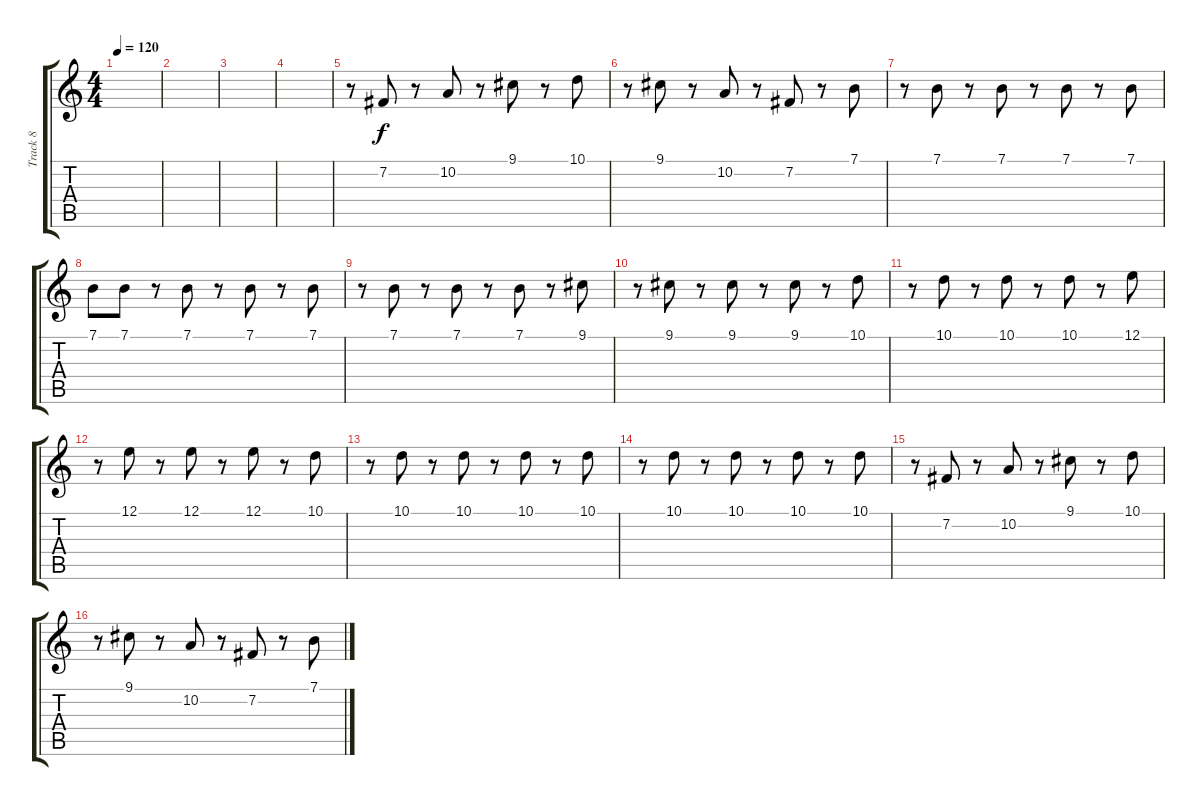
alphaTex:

\track ("Track 8" "Track 8") {instrument lead3calliope}
\staff {score tabs}
\tuning (E4 B3 G3 D3 A2 E2) {hide}
\ts (4 4)
\tempo 120
\clef g2
\ks c
|
|
|
|
r.8 7.2.8 r.8 10.2.8 r.8 9.1.8 r.8 10.1.8 |
r.8 9.1.8 r.8 10.2.8 r.8 7.2.8 r.8 7.1.8 |
r.8 7.1.8 r.8 7.1.8 r.8 7.1.8 r.8 7.1.8 |
7.1.8 7.1.8 r.8 7.1.8 r.8 7.1.8 r.8 7.1.8 |
r.8 7.1.8 r.8 7.1.8 r.8 7.1.8 r.8 9.1.8 |
r.8 9.1.8 r.8 9.1.8 r.8 9.1.8 r.8 10.1.8 |
r.8 10.1.8 r.8 10.1.8 r.8 10.1.8 r.8 12.1.8 |
r.8 12.1.8 r.8 12.1.8 r.8 12.1.8 r.8 10.1.8 |
r.8 10.1.8 r.8 10.1.8 r.8 10.1.8 r.8 10.1.8 |
r.8 10.1.8 r.8 10.1.8 r.8 10.1.8 r.8 10.1.8 |
r.8 7.2.8 r.8 10.2.8 r.8 9.1.8 r.8 10.1.8 |
r.8 9.1.8 r.8 10.2.8 r.8 7.2.8 r.8 7.1.8
